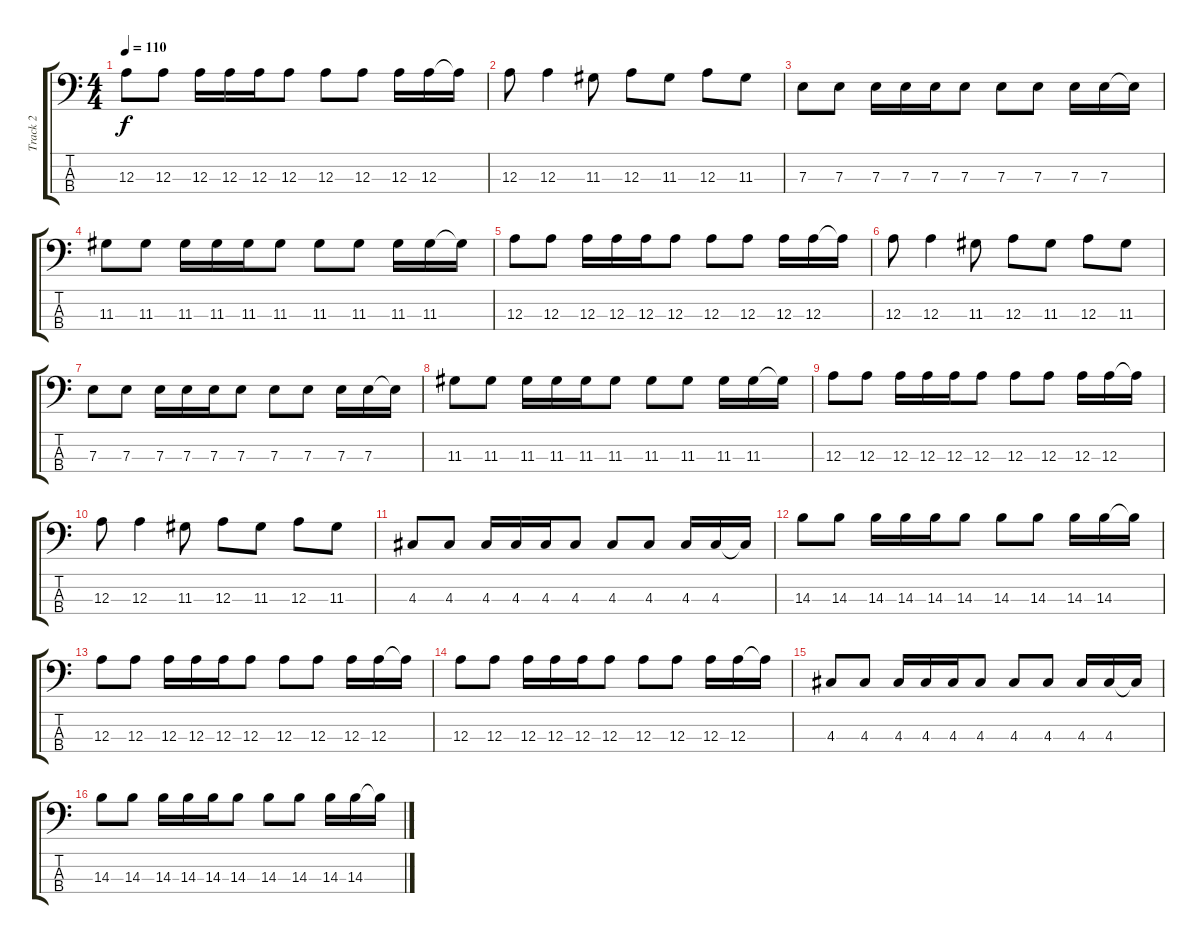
\track ("Track 2" "Track 2") {instrument acousticguitarnylon}
\staff {score tabs}
\tuning (G2 D2 A1 E1) {hide}
\ts (4 4)
\tempo 110
\clef f4
\ks c
12.3.8{dy f} 12.3.8 12.3.16 12.3.16 12.3.16 12.3.8 12.3.8 12.3.8 12.3.16 12.3.16 12.3{t}.16 |
12.3.8 12.3.4 11.3.8 12.3.8 11.3.8 12.3.8 11.3.8 |
7.3.8 7.3.8 7.3.16 7.3.16 7.3.16 7.3.8 7.3.8 7.3.8 7.3.16 7.3.16 7.3{t}.16 |
11.3.8 11.3.8 11.3.16 11.3.16 11.3.16 11.3.8 11.3.8 11.3.8 11.3.16 11.3.16 11.3{t}.16 |
12.3.8 12.3.8 12.3.16 12.3.16 12.3.16 12.3.8 12.3.8 12.3.8 12.3.16 12.3.16 12.3{t}.16 |
12.3.8 12.3.4 11.3.8 12.3.8 11.3.8 12.3.8 11.3.8 |
7.3.8 7.3.8 7.3.16 7.3.16 7.3.16 7.3.8 7.3.8 7.3.8 7.3.16 7.3.16 7.3{t}.16 |
11.3.8 11.3.8 11.3.16 11.3.16 11.3.16 11.3.8 11.3.8 11.3.8 11.3.16 11.3.16 11.3{t}.16 |
12.3.8 12.3.8 12.3.16 12.3.16 12.3.16 12.3.8 12.3.8 12.3.8 12.3.16 12.3.16 12.3{t}.16 |
12.3.8 12.3.4 11.3.8 12.3.8 11.3.8 12.3.8 11.3.8 |
4.3.8 4.3.8 4.3.16 4.3.16 4.3.16 4.3.8 4.3.8 4.3.8 4.3.16 4.3.16 4.3{t}.16 |
14.3.8 14.3.8 14.3.16 14.3.16 14.3.16 14.3.8 14.3.8 14.3.8 14.3.16 14.3.16 14.3{t}.16 |
12.3.8 12.3.8 12.3.16 12.3.16 12.3.16 12.3.8 12.3.8 12.3.8 12.3.16 12.3.16 12.3{t}.16 |
12.3.8 12.3.8 12.3.16 12.3.16 12.3.16 12.3.8 12.3.8 12.3.8 12.3.16 12.3.16 12.3{t}.16 |
4.3.8 4.3.8 4.3.16 4.3.16 4.3.16 4.3.8 4.3.8 4.3.8 4.3.16 4.3.16 4.3{t}.16 |
14.3.8 14.3.8 14.3.16 14.3.16 14.3.16 14.3.8 14.3.8 14.3.8 14.3.16 14.3.16 14.3{t}.16
